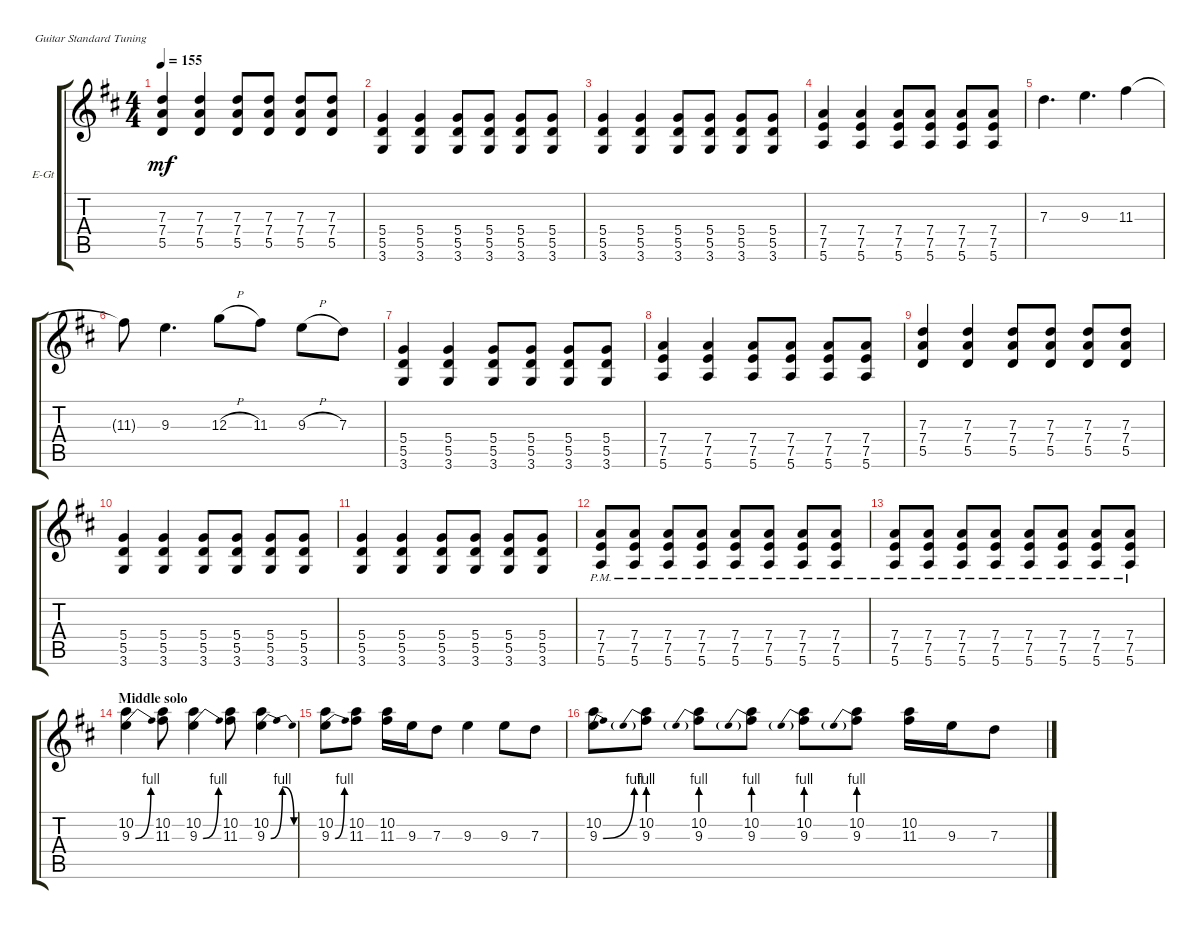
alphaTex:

\defaultSystemsLayout 4
\bracketExtendMode groupsimilarinstruments
\firstSystemTrackNameOrientation horizontal
\otherSystemsTrackNameOrientation horizontal
\track ("Electric Guitar (Rob Caggiano)" "E-Gt") {instrument distortionguitar}
\staff {score tabs}
\tuning (E4 B3 G3 D3 A2 E2)
\ts (4 4)
\tempo 155
\clef g2
\ks d
(5.5 7.4 7.3).4{dy mf} (5.5 7.4 7.3).4 (5.5 7.4 7.3).8 (7.3 7.4 5.5).8 (5.5 7.4 7.3).8 (7.3 7.4 5.5).8 |
(3.6 5.5 5.4).4 (5.4 5.5 3.6).4 (3.6 5.5 5.4).8 (5.4 5.5 3.6).8 (3.6 5.5 5.4).8 (5.4 5.5 3.6).8 |
(3.6 5.5 5.4).4 (3.6 5.5 5.4).4 (3.6 5.5 5.4).8 (3.6 5.5 5.4).8 (5.4 5.5 3.6).8 (3.6 5.5 5.4).8 |
(5.6 7.5 7.4).4 (7.4 7.5 5.6).4 (5.6 7.5 7.4).8 (7.4 7.5 5.6).8 (5.6 7.5 7.4).8 (7.4 7.5 5.6).8 |
7.3.4{d} 9.3.4{d} 11.3.4 |
11.3{t}.8 9.3.4{d} 12.3{h}.8 11.3.8 9.3{h}.8 7.3.8 |
(3.6 5.5 5.4).4 (3.6 5.5 5.4).4 (3.6 5.5 5.4).8 (3.6 5.5 5.4).8 (5.4 5.5 3.6).8 (3.6 5.5 5.4).8 |
(5.6 7.5 7.4).4 (7.4 7.5 5.6).4 (5.6 7.5 7.4).8 (7.4 7.5 5.6).8 (5.6 7.5 7.4).8 (7.4 7.5 5.6).8 |
(5.5 7.4 7.3).4 (5.5 7.4 7.3).4 (5.5 7.4 7.3).8 (7.3 7.4 5.5).8 (5.5 7.4 7.3).8 (7.3 7.4 5.5).8 |
(3.6 5.5 5.4).4 (5.4 5.5 3.6).4 (3.6 5.5 5.4).8 (5.4 5.5 3.6).8 (3.6 5.5 5.4).8 (5.4 5.5 3.6).8 |
(3.6 5.5 5.4).4 (3.6 5.5 5.4).4 (3.6 5.5 5.4).8 (3.6 5.5 5.4).8 (5.4 5.5 3.6).8 (3.6 5.5 5.4).8 |
(5.6{pm} 7.5{pm} 7.4{pm}).8 (5.6{pm} 7.5{pm} 7.4{pm}).8 (5.6{pm} 7.5{pm} 7.4{pm}).8 (5.6{pm} 7.5{pm} 7.4{pm}).8 (5.6{pm} 7.5{pm} 7.4{pm}).8 (5.6{pm} 7.5{pm} 7.4{pm}).8 (5.6{pm} 7.5{pm} 7.4{pm}).8 (5.6{pm} 7.5{pm} 7.4{pm}).8 |
(5.6{pm} 7.5{pm} 7.4{pm}).8 (5.6{pm} 7.5{pm} 7.4{pm}).8 (5.6{pm} 7.5{pm} 7.4{pm}).8 (5.6{pm} 7.5{pm} 7.4{pm}).8 (5.6{pm} 7.5{pm} 7.4{pm}).8 (5.6{pm} 7.5{pm} 7.4{pm}).8 (5.6{pm} 7.5{pm} 7.4{pm}).8 (5.6{pm} 7.5{pm} 7.4{pm}).8 |
\section ("" "Middle solo")
(10.2 9.3{be (bend 0 0 15 4)}).4 (10.2 11.3).8 (10.2 9.3{be (bend 0 0 15 4)}).4 (10.2 11.3).8 (10.2 9.3{be (bendrelease 0 0 10.2 4 20.4 4 30 0)}).4 |
(10.2 9.3{be (bend 0 0 15 4)}).8 (10.2 11.3).8 (10.2 11.3).16 9.3.16 7.3.8 9.3.4 9.3.8 7.3.8 |
(9.3{be (bend 0 0 15 4)} 10.2).8 (9.3{be (prebend 0 4 60 4)} 10.2).8 (10.2 9.3{be (prebend 0 4 60 4)}).8 (9.3{be (prebend 0 4 60 4)} 10.2).8 (10.2 9.3{be (prebend 0 4 60 4)}).8 (9.3{be (prebend 0 4 60 4)} 10.2).8 (10.2 11.3).16 9.3.16 7.3.8
